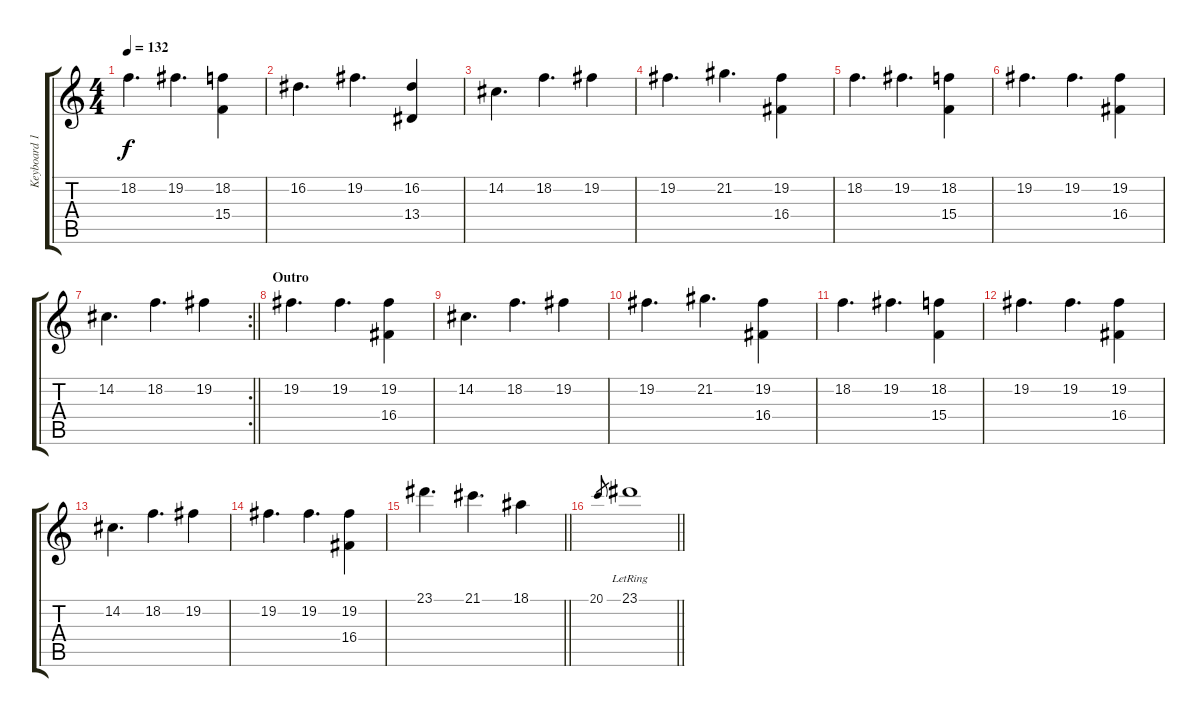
\track ("Keyboard 1" "Keyboard 1") {instrument electricpiano1}
\staff {score tabs}
\tuning (E4 B3 G3 D3 A2 E2) {hide}
\ts (4 4)
\tempo 132
\clef g2
\ks c
18.2.4{d dy f} 19.2.4{d} (18.2 15.4).4 |
16.2.4{d} 19.2.4{d} (16.2 13.4).4 |
14.2.4{d} 18.2.4{d} 19.2.4 |
19.2.4{d} 21.2.4{d} (19.2 16.4).4 |
18.2.4{d} 19.2.4{d} (18.2 15.4).4 |
19.2.4{d} 19.2.4{d} (19.2 16.4).4 |
\rc 2
\barLineRight lightlight
14.2.4{d} 18.2.4{d} 19.2.4 |
\section ("" "Outro")
19.2.4{d} 19.2.4{d} (19.2 16.4).4 |
14.2.4{d} 18.2.4{d} 19.2.4 |
19.2.4{d} 21.2.4{d} (19.2 16.4).4 |
18.2.4{d} 19.2.4{d} (18.2 15.4).4 |
19.2.4{d} 19.2.4{d} (19.2 16.4).4 |
14.2.4{d} 18.2.4{d} 19.2.4 |
19.2.4{d} 19.2.4{d} (19.2 16.4).4 |
\barLineRight lightlight
23.1.4{d} 21.1.4{d} 18.1.4 |
\barLineRight lightlight
20.1.8{gr} 23.1{lr}.1
